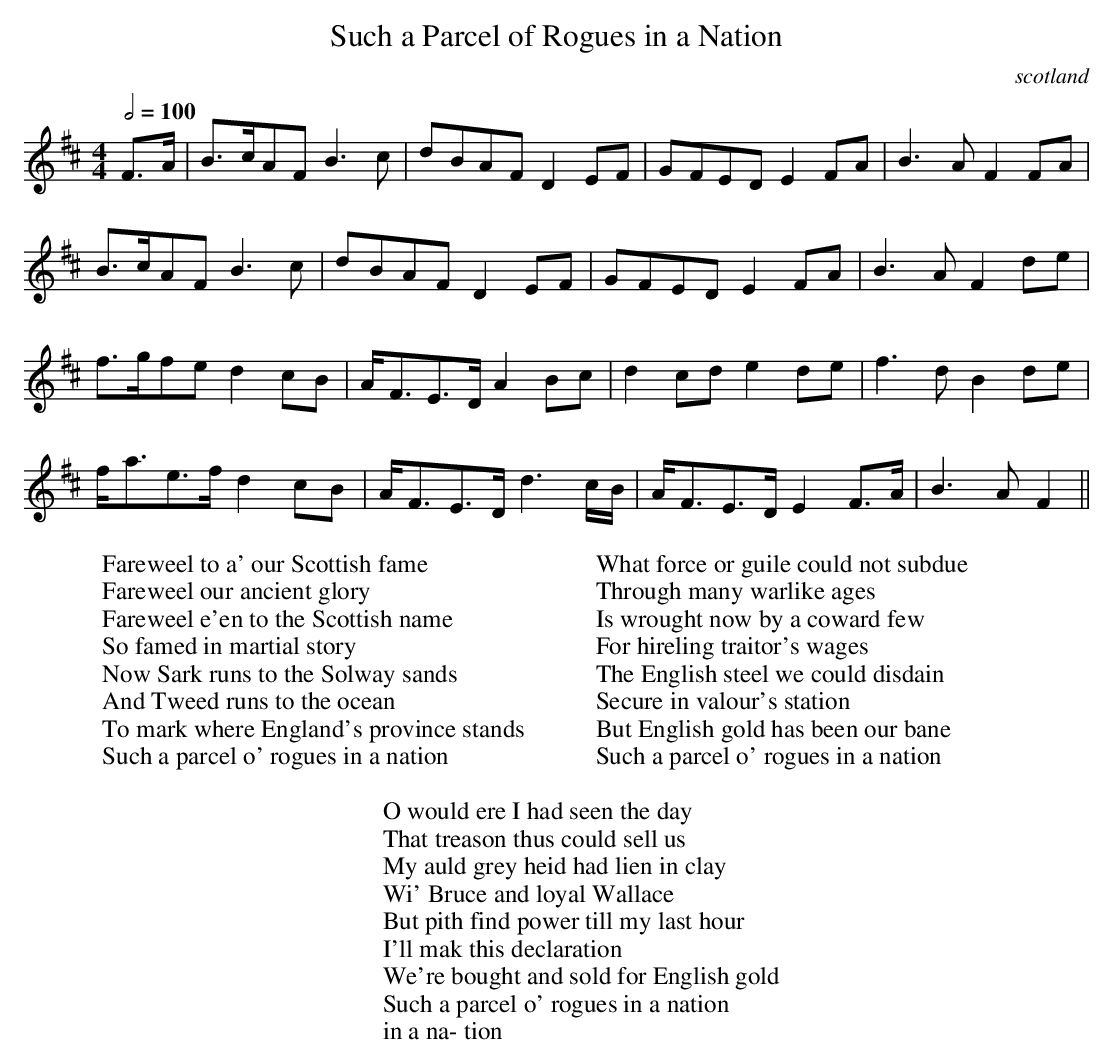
X:1
T:Such a Parcel of Rogues in a Nation
O:scotland
M:4/4
L:1/8
Q:2/4=100
W:Fareweel to a' our Scottish fame
W:Fareweel our ancient glory
W:Fareweel e'en to the Scottish name
W:So famed in martial story
W:Now Sark runs to the Solway sands
W:And Tweed runs to the ocean
W:To mark where England's province stands
W:Such a parcel o' rogues in a nation
W:
W:What force or guile could not subdue
W:Through many warlike ages
W:Is wrought now by a coward few
W:For hireling traitor's wages
W:The English steel we could disdain
W:Secure in valour's station
W:But English gold has been our bane
W:Such a parcel o' rogues in a nation
W:
W:O would ere I had seen the day
W:That treason thus could sell us
W:My auld grey heid had lien in clay
W:Wi' Bruce and loyal Wallace
W:But pith find power till my last hour
W:I'll mak this declaration
W:We're bought and sold for English gold
W:Such a parcel o' rogues in a nation
K:D
F3/2-A/|B3/2-c/A-F B3c|d-BA-F D2E-F|G-FE-D E2F-A|B3-A F2 F-A|
B3/2-c/AF B3c|d-BA-F D2E-F|G-FE-D E2F-A|B3-A F2 d-e|
f3/2-g/f-e d2c-B|A/-F3/2E3/2-D/ A2B-c|d2c-d e2d-e|f3-d B2 d-e|
f/-a3/2e3/2-f/ d2c-B|A/-F3/2E3/2-D/ d3c/B/|A/-F3/2E3/2D/ E2F3/2A/|B3-A F2||
W: in a na- tion
